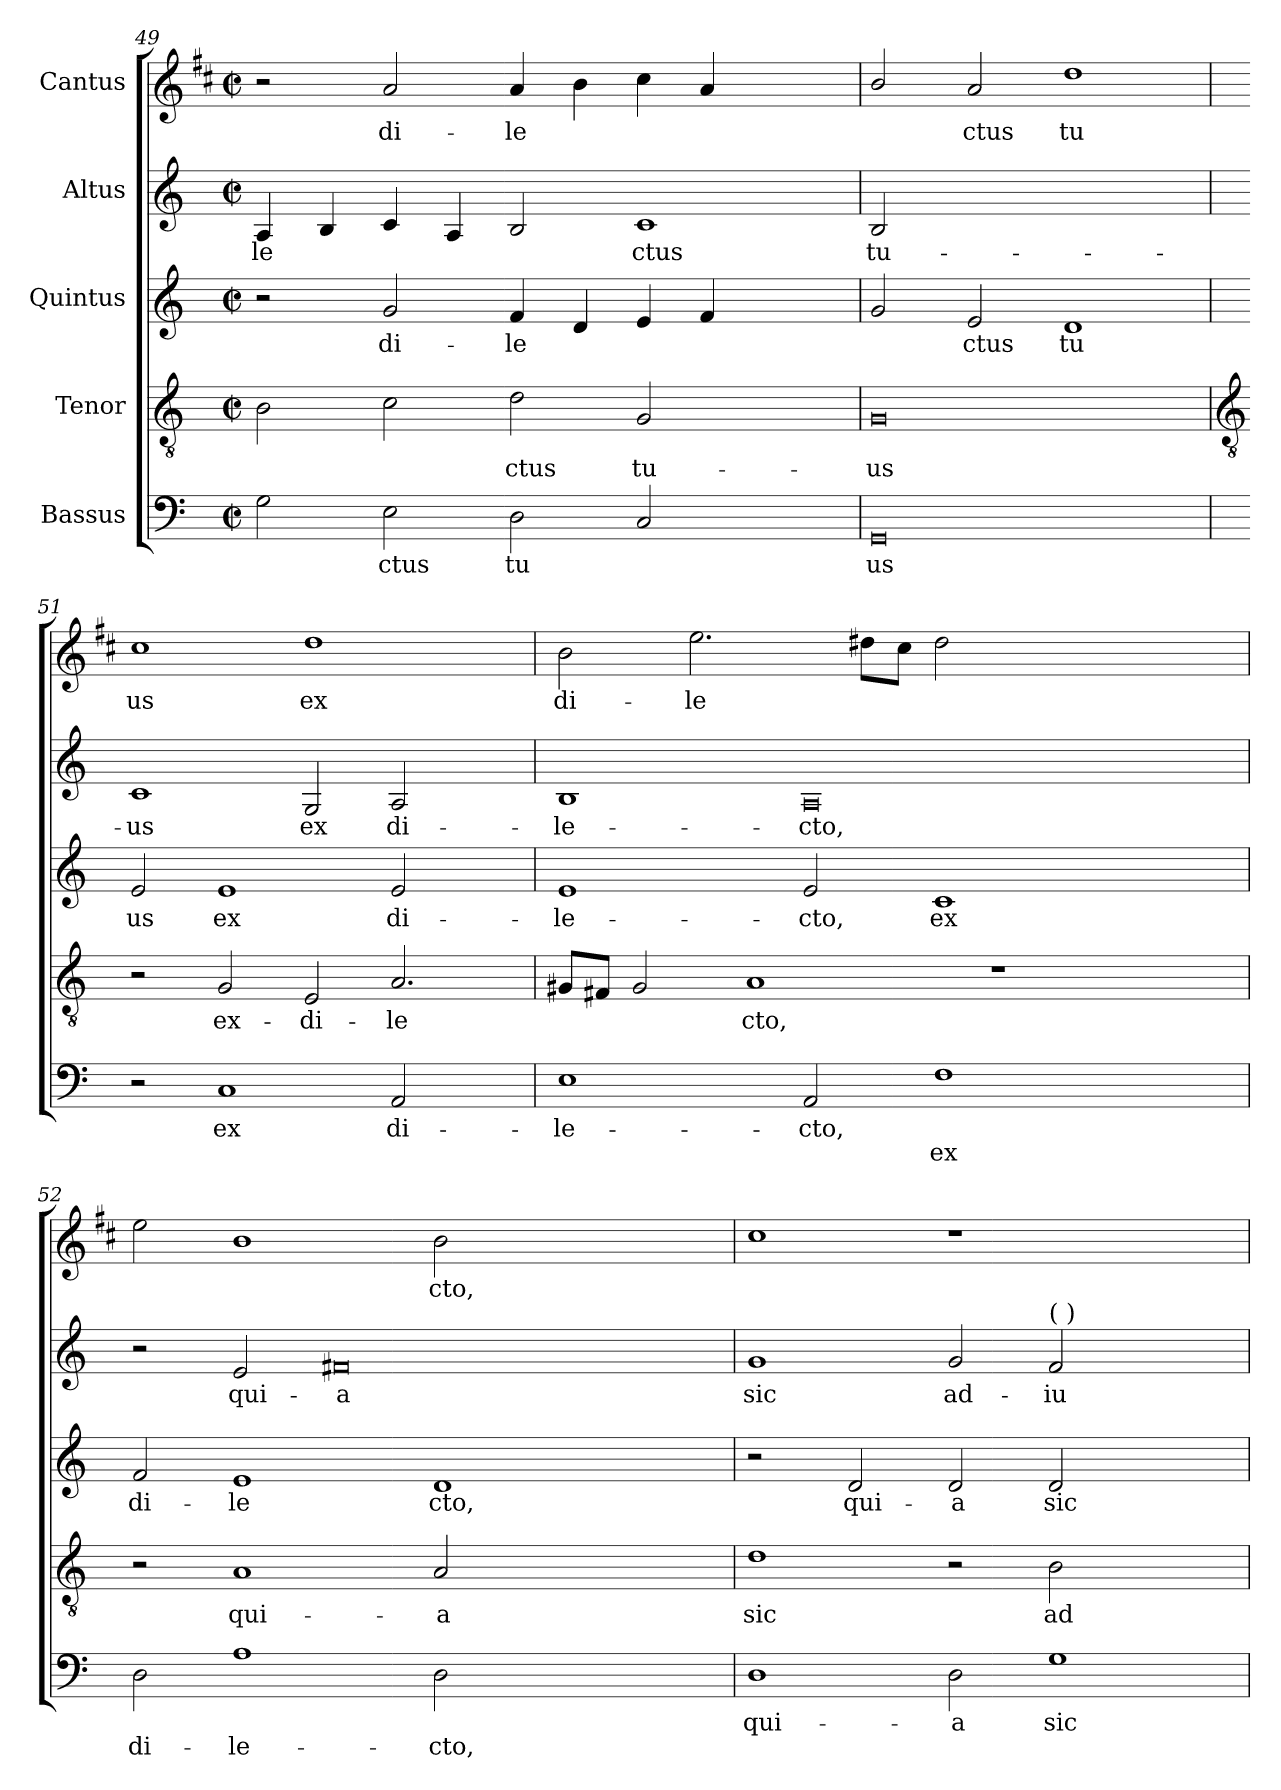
**kern	**text	**text	**kern	**text	**kern	**text	**kern	**text	**kern	**text
*part5	*part5	*part5	*part4	*part4	*part3	*part3	*part2	*part2	*part1	*part1
*staff5	*staff5	*staff5	*staff4	*staff4	*staff3	*staff3	*staff2	*staff2	*staff1	*staff1
*I"Bassus	*	*	*I"Tenor	*	*I"Quintus	*	*I"Altus	*	*I"Cantus	*
*clefF4	*	*	*clefGv2	*	*clefG2	*	*clefG2	*	*clefG2	*
*	*	*	*	*	*	*	*	*	*ITrd1c2	*
*k[]	*	*	*k[]	*	*k[]	*	*k[]	*	*k[]	*
*C:	*	*	*C:	*	*C:	*	*C:	*	*C:	*
*M4/2	*	*	*M4/2	*	*M4/2	*	*M4/2	*	*M4/2	*
*met(c|)	*	*	*met(c|)	*	*met(c|)	*	*met(c|)	*	*met(c|)	*
=49	=49	=49	=49	=49	=49	=49	=49	=49	=49	=49
!	!	!	!	!	!	!	!	!LO:LY:b	!	!
2G	.	.	2B	.	2r	.	4A	-le	2r	.
.	.	.	.	.	.	.	4B	.	.	.
!	!LO:LY:b	!	!	!	!	!LO:LY:b	!	!	!	!LO:LY:b
2E	ctus	.	2c	.	2g	di-	4c	.	2g	di-
.	.	.	.	.	.	.	4A	.	.	.
!	!LO:LY:b	!	!	!LO:LY:b	!	!LO:LY:b	!	!	!	!LO:LY:b
2D	tu	.	2d	ctus	4f	-le	2B	.	4g	-le
.	.	.	.	.	4d	.	.	.	4a	.
!	!	!	!	!LO:LY:b	!	!	!	!LO:LY:b	!	!
2C	.	.	2G	tu-	4e	.	1c	ctus	4b	.
.	.	.	.	.	4f	.	.	.	4g	.
2ryy	.	.	2ryy	.	2ryy	.	.	.	2ryy	.
!!LO:LB:g=z
=50	=50	=50	=50	=50	=50	=50	=50	=50	=50	=50
!	!LO:LY:b	!	!	!LO:LY:b	!	!	!	!LO:LY:b	!	!
*	*	*	*	*	*	*	*	*	*^	*
0GG	us	.	0G	-us	2g	.	2B	tu-	2a	0ryy	.
!	!	!	!	!	!	!LO:LY:b	!	!	!	!	!LO:LY:b
.	.	.	.	.	2e	ctus	1.ryy	.	2g	.	ctus
!	!	!	!	!	!	!LO:LY:b	!	!	!	!	!LO:LY:b
.	.	.	.	.	1d	tu	.	.	1cc	.	tu
!!LO:LB:g=z	!!
=51A	=51A	=51A	=51A	=51A	=51A	=51A	=51A	=51A	=51A	=51A	=51A
*	*	*	*clefGv2	*	*	*	*	*	*	*	*
!	!	!	!	!	!	!LO:LY:b	!	!LO:LY:b	!	!	!LO:LY:b
2r	.	.	2r	.	2e	us	1c	-us	1b	1ryy	us
!	!LO:LY:b	!	!	!LO:LY:b	!	!LO:LY:b	!	!	!	!	!
1C	ex	.	2G	ex-	1e	ex	.	.	.	.	.
!	!	!	!	!LO:LY:b	!	!	!	!LO:LY:b	!	!	!LO:LY:b
.	.	.	2E	-di-	.	.	2G	ex	1cc	2ryy	ex
!	!LO:LY:b	!	!	!LO:LY:b	!	!LO:LY:b	!	!LO:LY:b	!	!	!
2AA	di-	.	2.A	-le	2e	di-	2A	di-	.	2ryy	.
4ryy	.	.	.	.	4ryy	.	4ryy	.	4ryy	4ryy	.
=51B	=51B	=51B	=51B	=51B	=51B	=51B	=51B	=51B	=51B	=51B	=51B
!	!LO:LY:b	!	!	!	!	!LO:LY:b	!	!LO:LY:b	!	!	!LO:LY:b
1E	-le-	.	8G#L	.	1e	-le-	1B	-le-	2a	1ryy	di-
.	.	.	8F#J	.	.	.	.	.	.	.	.
.	.	.	2G#	.	.	.	.	.	.	.	.
!	!	!	!	!	!	!	!	!	!	!	!LO:LY:b
.	.	.	.	.	.	.	.	.	2.dd	.	-le
!	!	!	!	!LO:LY:b	!	!	!	!	!	!	!
.	.	.	1A	cto,	.	.	.	.	.	.	.
!	!LO:LY:b	!	!	!	!	!LO:LY:b	!	!LO:LY:b	!	!	!
2AA	-cto,	.	.	.	2e	-cto,	0A	-cto,	.	0ryy	.
.	.	.	.	.	.	.	.	.	8cc#XL	.	.
.	.	.	.	.	.	.	.	.	8bJ	.	.
!	!	!LO:LY:b	!	!	!	!LO:LY:b	!	!	!	!	!
1F	.	ex	.	.	1c	ex	.	.	2cc#	.	.
.	.	.	1r	.	.	.	.	.	.	.	.
.	.	.	.	.	.	.	.	.	1ryy	.	.
2ryy	.	.	.	.	2ryy	.	.	.	.	.	.
.	.	.	4ryy	.	.	.	.	.	.	.	.
=52A	=52A	=52A	=52A	=52A	=52A	=52A	=52A	=52A	=52A	=52A	=52A
!	!	!LO:LY:b	!	!	!	!LO:LY:b	!	!	!	!	!
2D	.	di-	2r	.	2f	di-	2r	.	2dd	1ryy	.
!	!	!LO:LY:b	!	!LO:LY:b	!	!LO:LY:b	!	!LO:LY:b	!	!	!
1A	.	-le-	1A	qui-	1e	-le	2e	qui-	1a	.	.
!	!	!	!	!	!	!	!	!LO:LY:b	!	!	!
.	.	.	.	.	.	.	0f#X	-a	.	0ryy	.
!	!	!LO:LY:b	!	!LO:LY:b	!	!LO:LY:b	!	!	!	!	!LO:LY:b
2D	.	-cto,	2A	-a	1d	cto,	.	.	2a	.	cto,
1ryy	.	.	1ryy	.	.	.	.	.	1ryy	.	.
.	.	.	.	.	2ryy	.	.	.	.	.	.
=53A	=53A	=53A	=53A	=53A	=53A	=53A	=53A	=53A	=53A	=53A	=53A
!	!LO:LY:b	!	!	!LO:LY:b	!	!	!	!LO:LY:b	!	!	!
1D	qui-	.	1d	sic	2r	.	1g	sic	1b	2ryy	.
!	!	!	!	!	!	!LO:LY:b	!	!	!	!	!
.	.	.	.	.	2d	qui-	.	.	.	0ryy	.
!	!LO:LY:b	!	!	!	!	!LO:LY:b	!	!LO:LY:b	!	!	!
2D	-a	.	2r	.	2d	-a	2g	ad-	1r	.	.
!	!	!	!	!	!	!	!LO:TX:a:t=(  )	!	!	!	!
!	!LO:LY:b	!	!	!LO:LY:b	!	!LO:LY:b	!	!LO:LY:b	!	!	!
1G	sic	.	2B	ad-	2d	sic	2f	-iu-	.	.	.
.	.	.	2ryy	.	2ryy	.	2ryy	.	2ryy	.	.
*	*	*	*	*	*	*	*	*	*v	*v	*
=	=	=	=	=	=	=	=	=	=	=
*-	*-	*-	*-	*-	*-	*-	*-	*-	*-	*-
